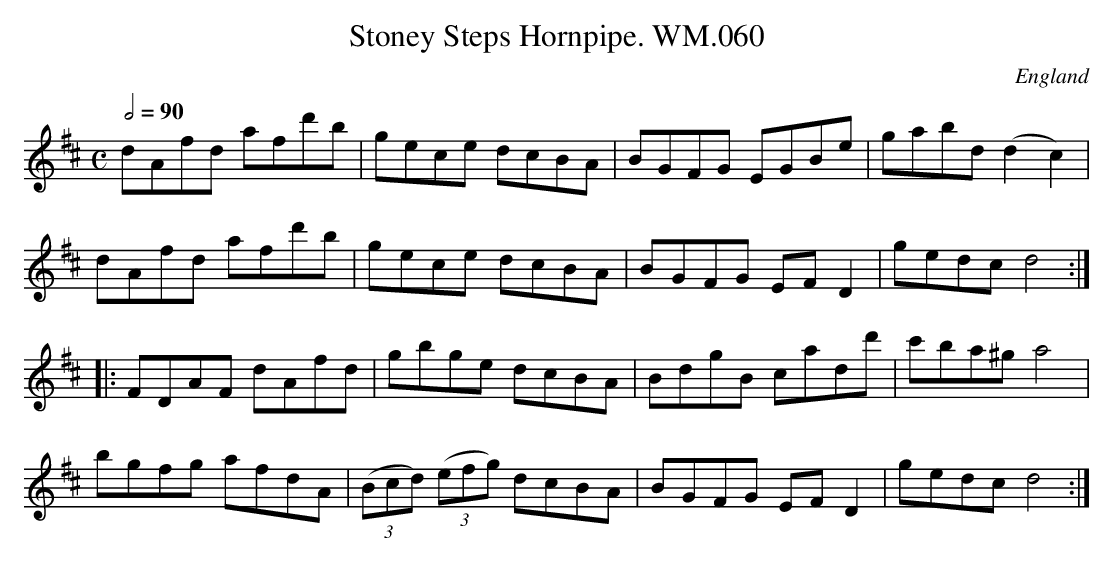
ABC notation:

X:1
T:Stoney Steps Hornpipe. WM.060
M:C
L:1/8
Q:1/2=90
O:England
K:D major
dAfd afd'b|gece dcBA|BGFG EGBe|gabd (d2c2)|!
dAfd afd'b|gece dcBA|BGFG EFD2|gedcd4:|!
|:FDAF dAfd|gbge dcBA|BdgB cadd'|c'ba^ga4|!
bgfg afdA|((3Bcd) ((3efg) dcBA|BGFG EFD2|gedcd4:|
